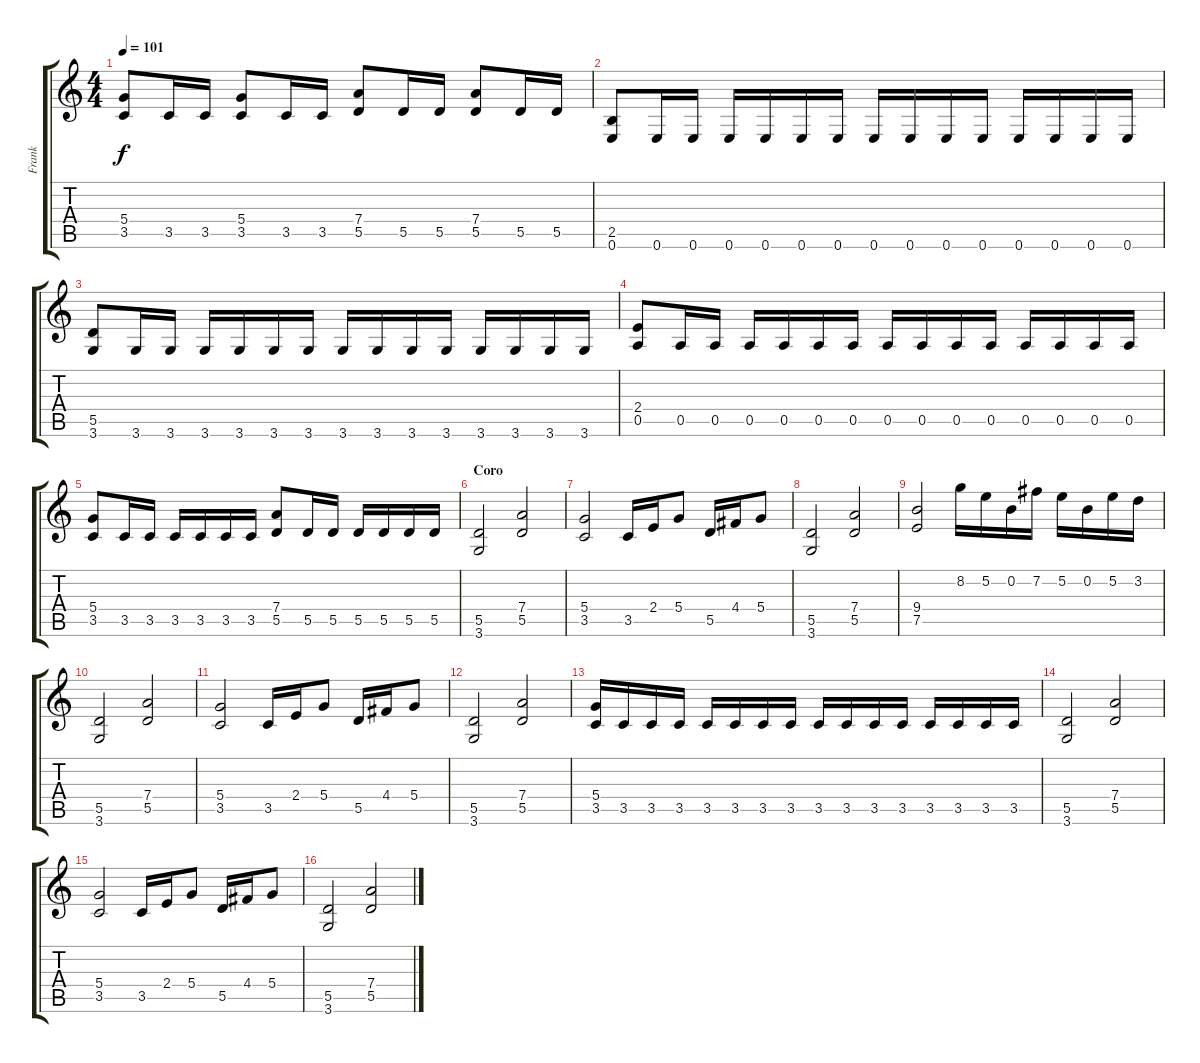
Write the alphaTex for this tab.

\track ("Frank" "Frank") {instrument distortionguitar}
\staff {score tabs}
\tuning (E4 B3 G3 D3 A2 E2) {hide}
\ts (4 4)
\tempo 101
\clef g2
\ks c
(5.4 3.5).8{dy f} 3.5.16 3.5.16 (5.4 3.5).8 3.5.16 3.5.16 (7.4 5.5).8 5.5.16 5.5.16 (7.4 5.5).8 5.5.16 5.5.16 |
(2.5 0.6).8 0.6.16 0.6.16 0.6.16 0.6.16 0.6.16 0.6.16 0.6.16 0.6.16 0.6.16 0.6.16 0.6.16 0.6.16 0.6.16 0.6.16 |
(5.5 3.6).8 3.6.16 3.6.16 3.6.16 3.6.16 3.6.16 3.6.16 3.6.16 3.6.16 3.6.16 3.6.16 3.6.16 3.6.16 3.6.16 3.6.16 |
(2.4 0.5).8 0.5.16 0.5.16 0.5.16 0.5.16 0.5.16 0.5.16 0.5.16 0.5.16 0.5.16 0.5.16 0.5.16 0.5.16 0.5.16 0.5.16 |
(5.4 3.5).8 3.5.16 3.5.16 3.5.16 3.5.16 3.5.16 3.5.16 (7.4 5.5).8 5.5.16 5.5.16 5.5.16 5.5.16 5.5.16 5.5.16 |
\section ("" "Coro")
(5.5 3.6).2 (7.4 5.5).2 |
(5.4 3.5).2 3.5.16 2.4.16 5.4.8 5.5.16 4.4.16 5.4.8 |
(5.5 3.6).2 (7.4 5.5).2 |
(9.4 7.5).2 8.2.16 5.2.16 0.2.16 7.2.16 5.2.16 0.2.16 5.2.16 3.2.16 |
(5.5 3.6).2 (7.4 5.5).2 |
(5.4 3.5).2 3.5.16 2.4.16 5.4.8 5.5.16 4.4.16 5.4.8 |
(5.5 3.6).2 (7.4 5.5).2 |
(5.4 3.5).16 3.5.16 3.5.16 3.5.16 3.5.16 3.5.16 3.5.16 3.5.16 3.5.16 3.5.16 3.5.16 3.5.16 3.5.16 3.5.16 3.5.16 3.5.16 |
(5.5 3.6).2 (7.4 5.5).2 |
(5.4 3.5).2 3.5.16 2.4.16 5.4.8 5.5.16 4.4.16 5.4.8 |
(5.5 3.6).2 (7.4 5.5).2
